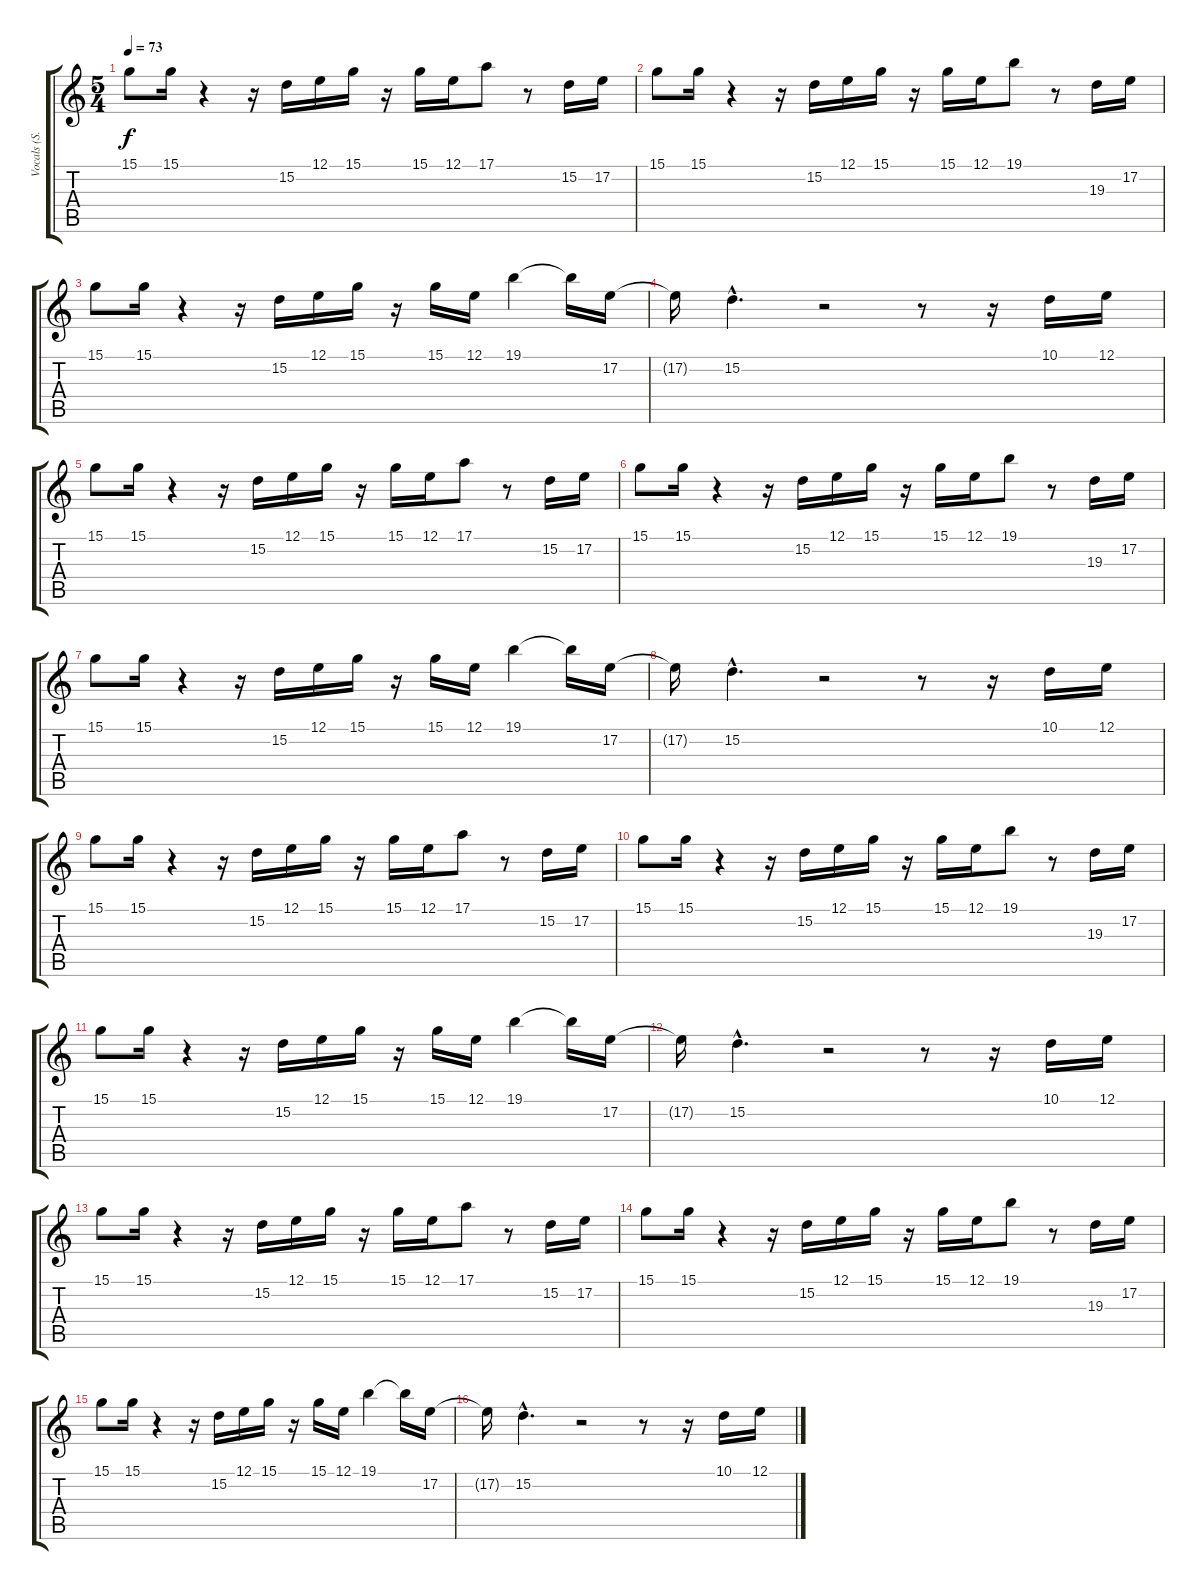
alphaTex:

\track ("Vocals (S. Hogarth)" "Vocals (S.") {instrument flute}
\staff {score tabs}
\tuning (E4 B3 G3 D3 A2 E2) {hide}
\ts (5 4)
\tempo 73
\clef g2
\ks c
15.1.8{dy f} 15.1.16 r.4 r.16 15.2.16 12.1.16 15.1.16 r.16 15.1.16 12.1.16 17.1.8 r.8 15.2.16 17.2.16 |
15.1.8 15.1.16 r.4 r.16 15.2.16 12.1.16 15.1.16 r.16 15.1.16 12.1.16 19.1.8 r.8 19.3.16 17.2.16 |
15.1.8 15.1.16 r.4 r.16 15.2.16 12.1.16 15.1.16 r.16 15.1.16 12.1.16 19.1.4 19.1{t}.16 17.2.16 |
17.2{t}.16 15.2{hac}.4{d} r.2 r.8 r.16 10.1.16 12.1.16 |
15.1.8 15.1.16 r.4 r.16 15.2.16 12.1.16 15.1.16 r.16 15.1.16 12.1.16 17.1.8 r.8 15.2.16 17.2.16 |
15.1.8 15.1.16 r.4 r.16 15.2.16 12.1.16 15.1.16 r.16 15.1.16 12.1.16 19.1.8 r.8 19.3.16 17.2.16 |
15.1.8 15.1.16 r.4 r.16 15.2.16 12.1.16 15.1.16 r.16 15.1.16 12.1.16 19.1.4 19.1{t}.16 17.2.16 |
17.2{t}.16 15.2{hac}.4{d} r.2 r.8 r.16 10.1.16 12.1.16 |
15.1.8 15.1.16 r.4 r.16 15.2.16 12.1.16 15.1.16 r.16 15.1.16 12.1.16 17.1.8 r.8 15.2.16 17.2.16 |
15.1.8 15.1.16 r.4 r.16 15.2.16 12.1.16 15.1.16 r.16 15.1.16 12.1.16 19.1.8 r.8 19.3.16 17.2.16 |
15.1.8 15.1.16 r.4 r.16 15.2.16 12.1.16 15.1.16 r.16 15.1.16 12.1.16 19.1.4 19.1{t}.16 17.2.16 |
17.2{t}.16 15.2{hac}.4{d} r.2 r.8 r.16 10.1.16 12.1.16 |
15.1.8 15.1.16 r.4 r.16 15.2.16 12.1.16 15.1.16 r.16 15.1.16 12.1.16 17.1.8 r.8 15.2.16 17.2.16 |
15.1.8 15.1.16 r.4 r.16 15.2.16 12.1.16 15.1.16 r.16 15.1.16 12.1.16 19.1.8 r.8 19.3.16 17.2.16 |
15.1.8 15.1.16 r.4 r.16 15.2.16 12.1.16 15.1.16 r.16 15.1.16 12.1.16 19.1.4 19.1{t}.16 17.2.16 |
17.2{t}.16 15.2{hac}.4{d} r.2 r.8 r.16 10.1.16 12.1.16
